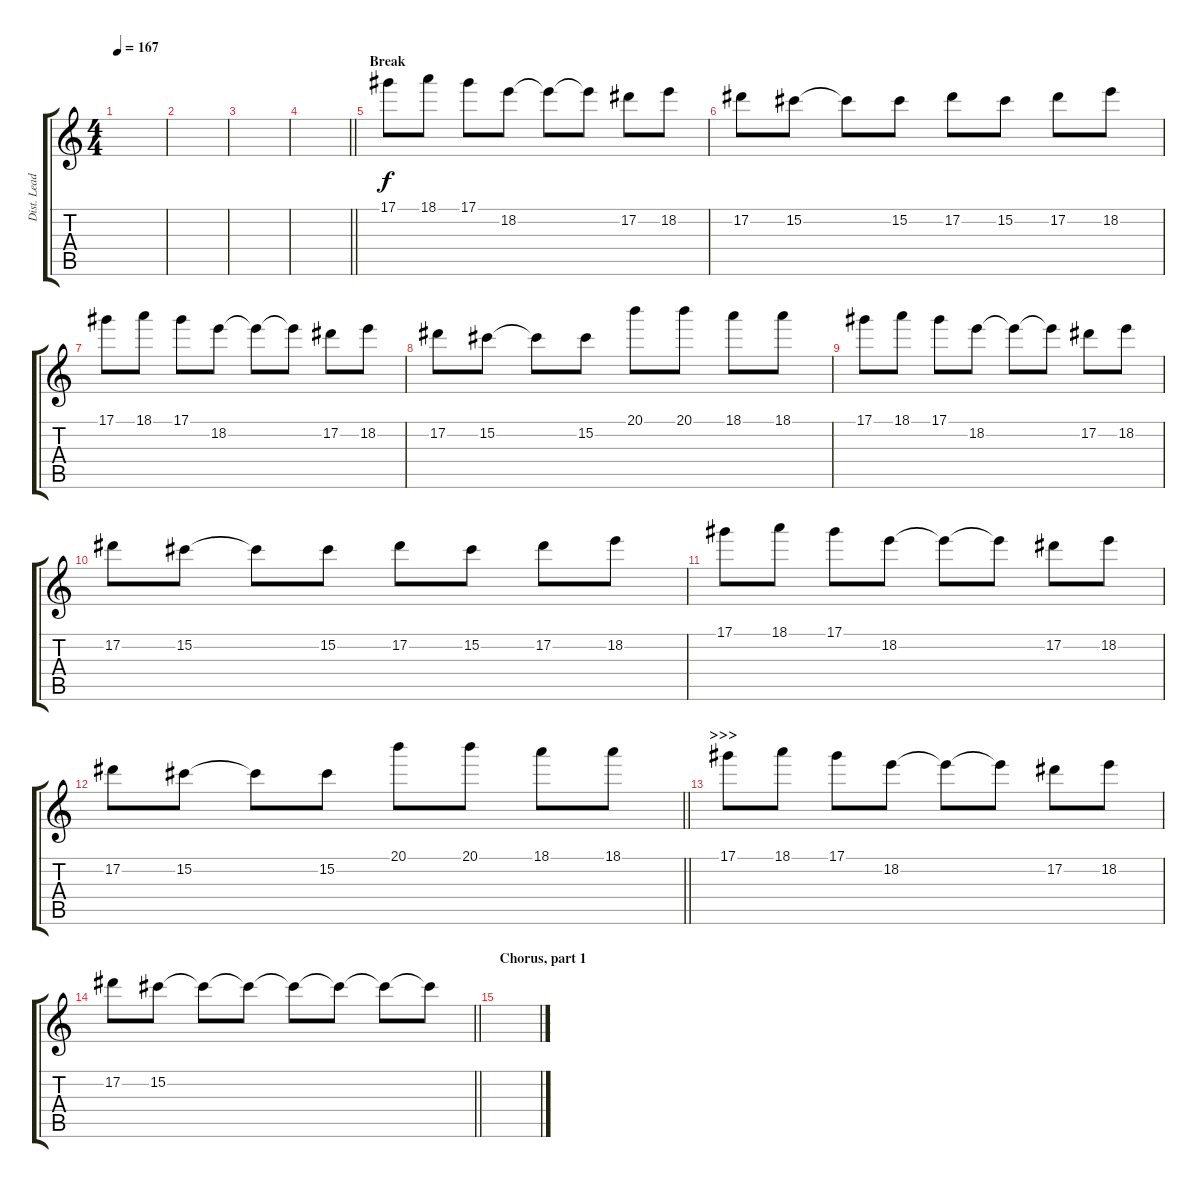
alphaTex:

\track ("Dist. Lead Guitar" "Dist. Lead") {instrument distortionguitar}
\staff {score tabs}
\tuning (Eb4 Bb3 Gb3 Db3 Ab2 Db2) {hide}
\ts (4 4)
\tempo 167
\clef g2
\ks c
|
|
|
\barLineRight lightlight
|
\section ("" "Break")
17.1.8 18.1.8 17.1.8 18.2.8 18.2{t}.8 18.2{t}.8 17.2.8 18.2.8 |
17.2.8 15.2.8 15.2{t}.8 15.2.8 17.2.8 15.2.8 17.2.8 18.2.8 |
17.1.8 18.1.8 17.1.8 18.2.8 18.2{t}.8 18.2{t}.8 17.2.8 18.2.8 |
17.2.8 15.2.8 15.2{t}.8 15.2.8 20.1.8 20.1.8 18.1.8 18.1.8 |
17.1.8 18.1.8 17.1.8 18.2.8 18.2{t}.8 18.2{t}.8 17.2.8 18.2.8 |
17.2.8 15.2.8 15.2{t}.8 15.2.8 17.2.8 15.2.8 17.2.8 18.2.8 |
17.1.8 18.1.8 17.1.8 18.2.8 18.2{t}.8 18.2{t}.8 17.2.8 18.2.8 |
\barLineRight lightlight
17.2.8 15.2.8 15.2{t}.8 15.2.8 20.1.8 20.1.8 18.1.8 18.1.8 |
\section ("" ">>>")
17.1.8 18.1.8 17.1.8 18.2.8 18.2{t}.8 18.2{t}.8 17.2.8 18.2.8 |
\barLineRight lightlight
17.2.8 15.2.8 15.2{t}.8 15.2{t}.8 15.2{t}.8 15.2{t}.8 15.2{t}.8 15.2{t}.8 |
\section ("" "Chorus, part 1")
